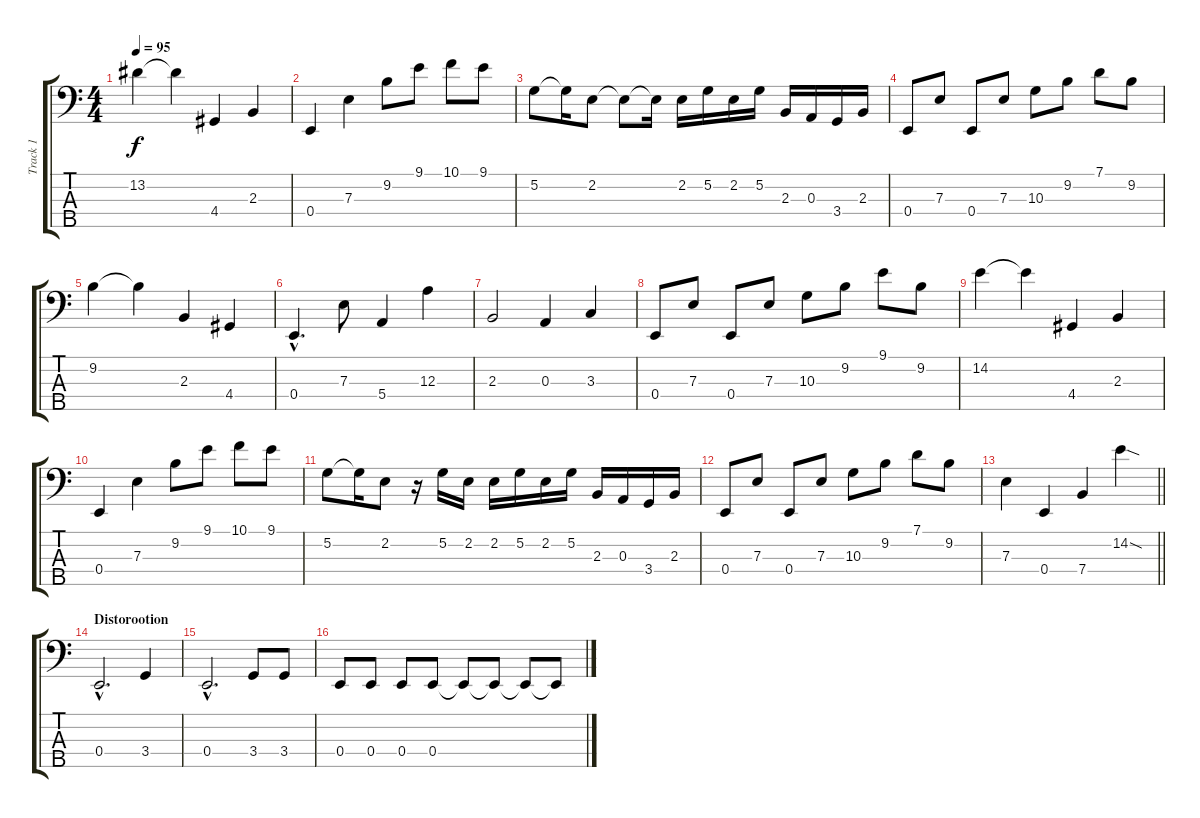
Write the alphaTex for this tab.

\track ("Track 1" "Track 1") {instrument electricbassfinger}
\staff {score tabs}
\tuning (G2 D2 A1 E1 B0) {hide}
\ts (4 4)
\tempo 95
\clef f4
\ks c
13.2.4{dy f} 13.2{t}.4 4.4.4 2.3.4 |
0.4.4 7.3.4 9.2.8 9.1.8 10.1.8 9.1.8 |
5.2.8 5.2{t}.16 2.2.8 2.2{t}.8 2.2{t}.16 2.2.16 5.2.16 2.2.16 5.2.16 2.3.16 0.3.16 3.4.16 2.3.16 |
0.4.8 7.3.8 0.4.8 7.3.8 10.3.8 9.2.8 7.1.8 9.2.8 |
9.2.4 9.2{t}.4 2.3.4 4.4.4 |
0.4{hac}.4{d} 7.3.8 5.4.4 12.3.4 |
2.3.2 0.3.4 3.3.4 |
0.4.8 7.3.8 0.4.8 7.3.8 10.3.8 9.2.8 9.1.8 9.2.8 |
14.2.4 14.2{t}.4 4.4.4 2.3.4 |
0.4.4 7.3.4 9.2.8 9.1.8 10.1.8 9.1.8 |
5.2.8 5.2{t}.16 2.2.8 r.16 5.2.16 2.2.16 2.2.16 5.2.16 2.2.16 5.2.16 2.3.16 0.3.16 3.4.16 2.3.16 |
0.4.8 7.3.8 0.4.8 7.3.8 10.3.8 9.2.8 7.1.8 9.2.8 |
\barLineRight lightlight
7.3.4 0.4.4 7.4.4 14.2{sod}.4 |
\section ("" "Distorootion")
0.4{hac}.2{d} 3.4.4 |
0.4{hac}.2{d} 3.4.8 3.4.8 |
0.4.8 0.4.8 0.4.8 0.4.8 0.4{t}.8 0.4{t}.8 0.4{t}.8 0.4{t}.8
